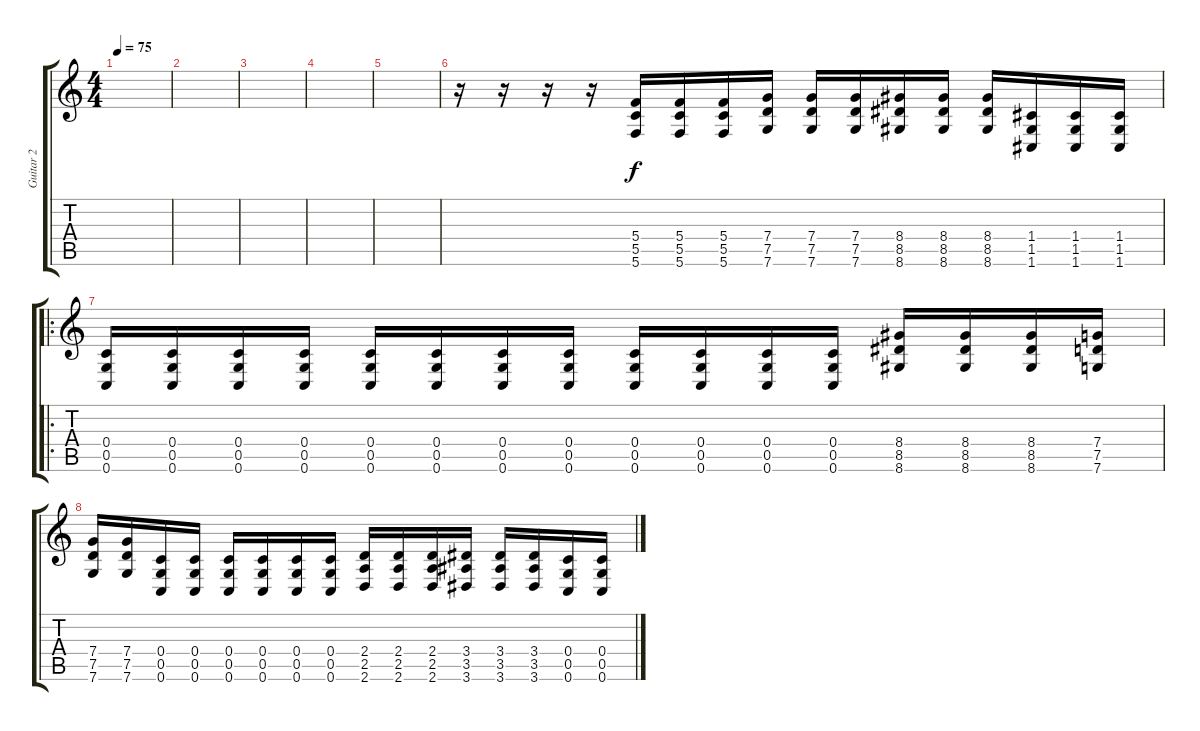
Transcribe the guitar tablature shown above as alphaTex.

\track ("Guitar 2" "Guitar 2") {instrument distortionguitar}
\staff {score tabs}
\tuning (D4 A3 F3 C3 G2 C2) {hide}
\ts (4 4)
\tempo 75
\clef g2
\ks c
|
|
|
|
|
r.16 r.16 r.16 r.16 (5.4 5.5 5.6).16 (5.4 5.5 5.6).16 (5.4 5.5 5.6).16 (7.4 7.5 7.6).16 (7.4 7.5 7.6).16 (7.4 7.5 7.6).16 (8.4 8.5 8.6).16 (8.4 8.5 8.6).16 (8.4 8.5 8.6).16 (1.4 1.5 1.6).16 (1.4 1.5 1.6).16 (1.4 1.5 1.6).16 |
\ro
(0.4 0.5 0.6).16 (0.4 0.5 0.6).16 (0.4 0.5 0.6).16 (0.4 0.5 0.6).16 (0.4 0.5 0.6).16 (0.4 0.5 0.6).16 (0.4 0.5 0.6).16 (0.4 0.5 0.6).16 (0.4 0.5 0.6).16 (0.4 0.5 0.6).16 (0.4 0.5 0.6).16 (0.4 0.5 0.6).16 (8.4 8.5 8.6).16 (8.4 8.5 8.6).16 (8.4 8.5 8.6).16 (7.4 7.5 7.6).16 |
(7.4 7.5 7.6).16 (7.4 7.5 7.6).16 (0.4 0.5 0.6).16 (0.4 0.5 0.6).16 (0.4 0.5 0.6).16 (0.4 0.5 0.6).16 (0.4 0.5 0.6).16 (0.4 0.5 0.6).16 (2.4 2.5 2.6).16 (2.4 2.5 2.6).16 (2.4 2.5 2.6).16 (3.4 3.5 3.6).16 (3.4 3.5 3.6).16 (3.4 3.5 3.6).16 (0.4 0.5 0.6).16 (0.4 0.5 0.6).16
